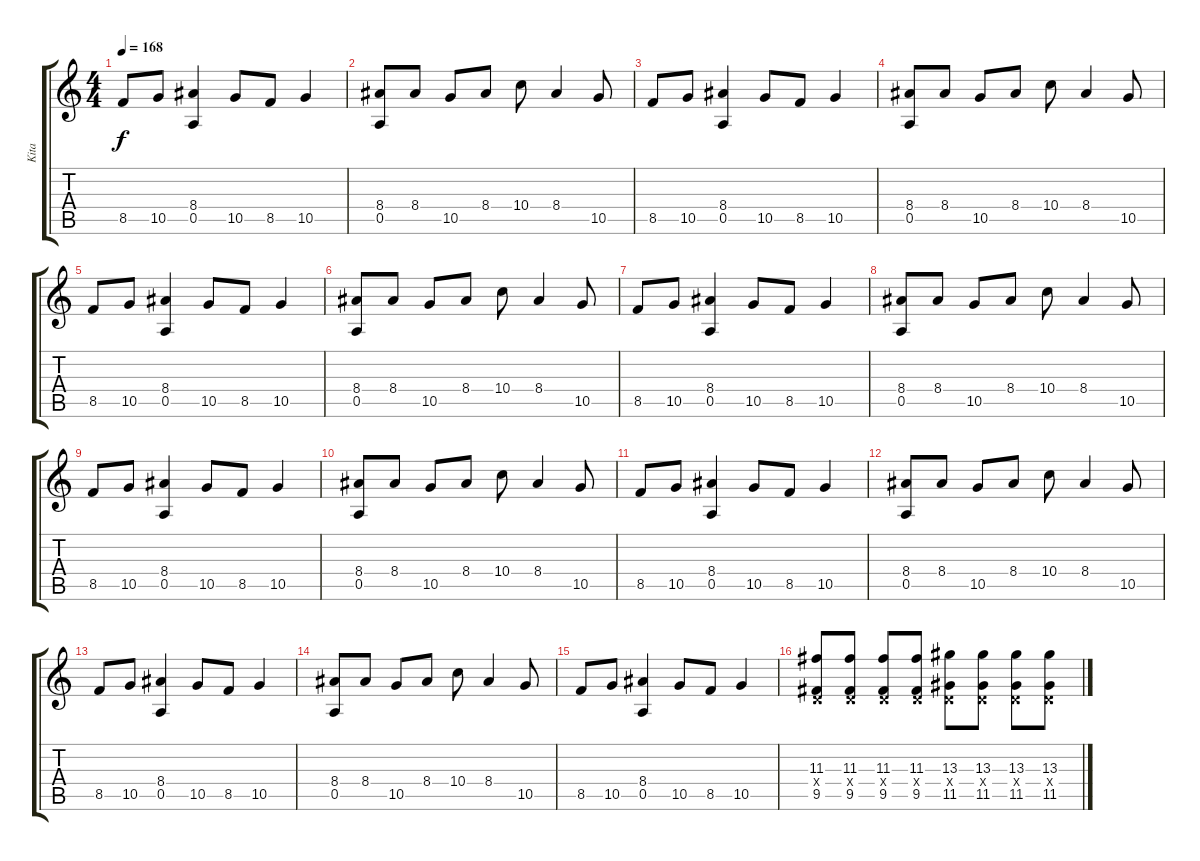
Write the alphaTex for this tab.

\track ("Kita" "Kita") {instrument overdrivenguitar}
\staff {score tabs}
\tuning (E4 B3 G3 D3 A2 E2) {hide}
\ts (4 4)
\tempo 168
\clef g2
\ks c
8.5.8{dy f} 10.5.8 (8.4 0.5).4 10.5.8 8.5.8 10.5.4 |
(8.4 0.5).8 8.4.8 10.5.8 8.4.8 10.4.8 8.4.4 10.5.8 |
8.5.8 10.5.8 (8.4 0.5).4 10.5.8 8.5.8 10.5.4 |
(8.4 0.5).8 8.4.8 10.5.8 8.4.8 10.4.8 8.4.4 10.5.8 |
8.5.8 10.5.8 (8.4 0.5).4 10.5.8 8.5.8 10.5.4 |
(8.4 0.5).8 8.4.8 10.5.8 8.4.8 10.4.8 8.4.4 10.5.8 |
8.5.8 10.5.8 (8.4 0.5).4 10.5.8 8.5.8 10.5.4 |
(8.4 0.5).8 8.4.8 10.5.8 8.4.8 10.4.8 8.4.4 10.5.8 |
8.5.8 10.5.8 (8.4 0.5).4 10.5.8 8.5.8 10.5.4 |
(8.4 0.5).8 8.4.8 10.5.8 8.4.8 10.4.8 8.4.4 10.5.8 |
8.5.8 10.5.8 (8.4 0.5).4 10.5.8 8.5.8 10.5.4 |
(8.4 0.5).8 8.4.8 10.5.8 8.4.8 10.4.8 8.4.4 10.5.8 |
8.5.8 10.5.8 (8.4 0.5).4 10.5.8 8.5.8 10.5.4 |
(8.4 0.5).8 8.4.8 10.5.8 8.4.8 10.4.8 8.4.4 10.5.8 |
8.5.8 10.5.8 (8.4 0.5).4 10.5.8 8.5.8 10.5.4 |
(11.3 0.4{x} 9.5).8 (11.3 0.4{x} 9.5).8 (11.3 0.4{x} 9.5).8 (11.3 0.4{x} 9.5).8 (13.3 0.4{x} 11.5).8 (13.3 0.4{x} 11.5).8 (13.3 0.4{x} 11.5).8 (13.3 0.4{x} 11.5).8
